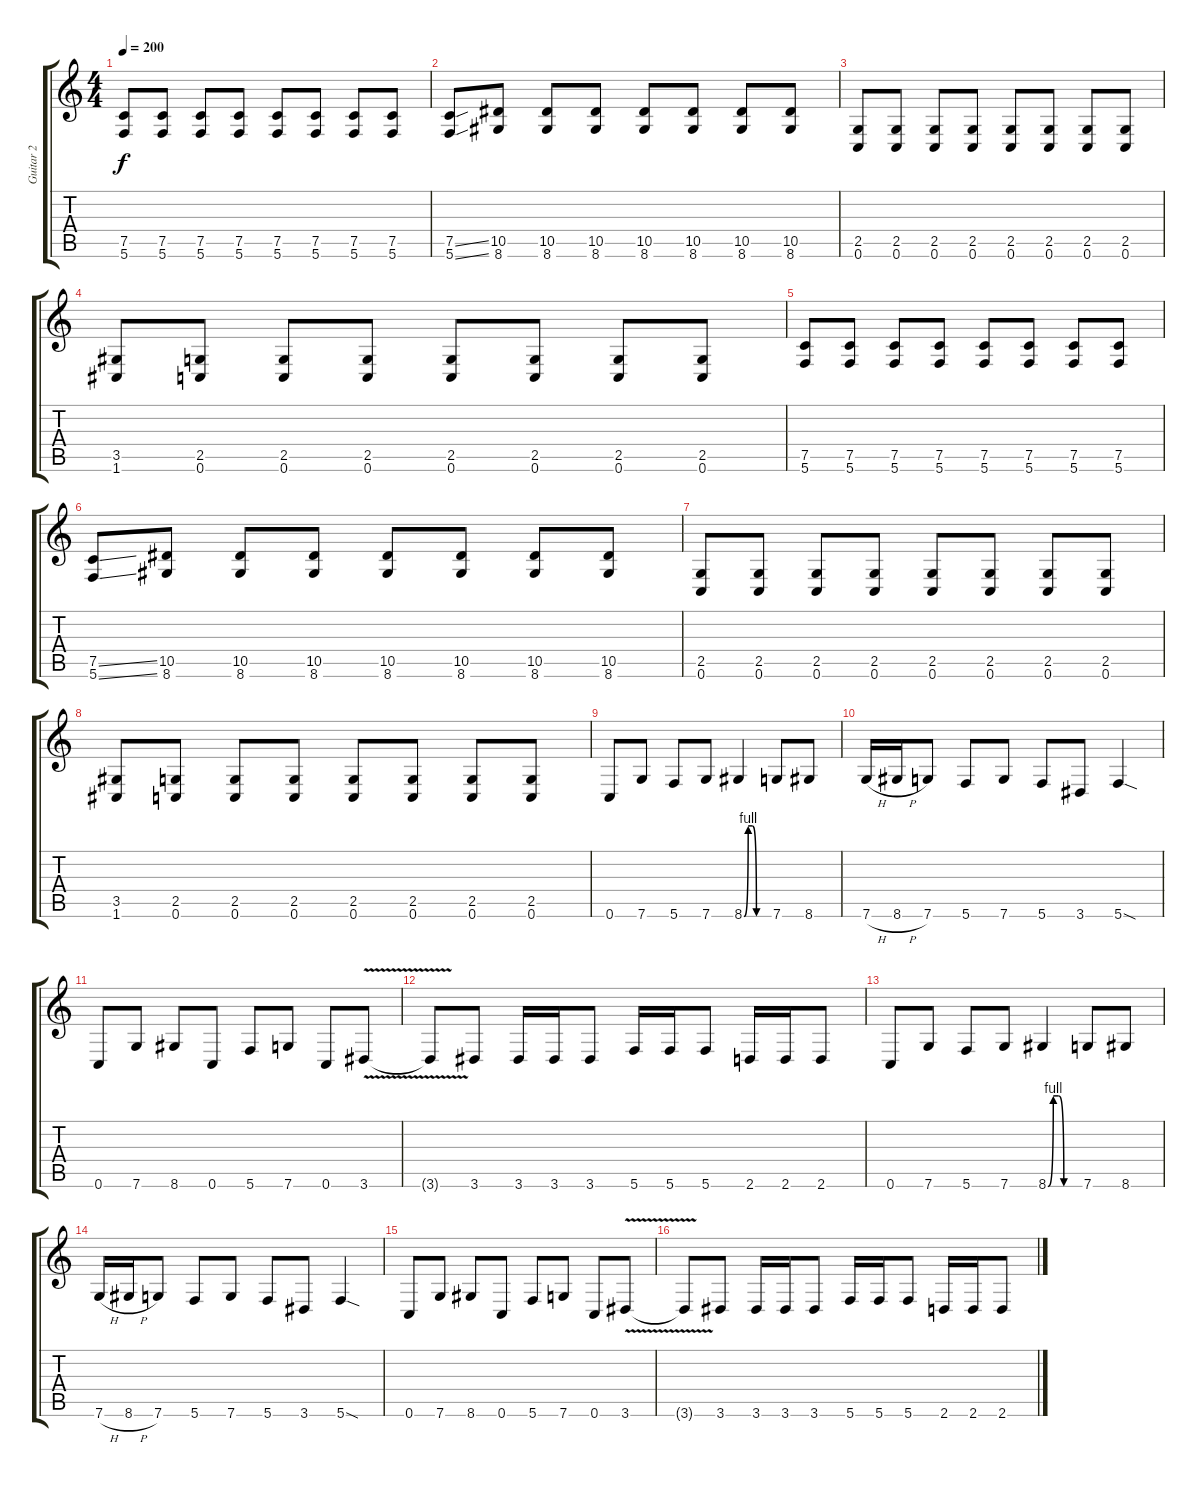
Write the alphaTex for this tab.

\track ("Guitar 2" "Guitar 2") {instrument distortionguitar}
\staff {score tabs}
\tuning (C4 G3 Eb3 Bb2 F2 C2) {hide}
\ts (4 4)
\tempo 200
\clef g2
\ks c
(7.5 5.6).8{dy f} (7.5 5.6).8 (7.5 5.6).8 (7.5 5.6).8 (7.5 5.6).8 (7.5 5.6).8 (7.5 5.6).8 (7.5 5.6).8 |
(7.5{ss} 5.6{ss}).8 (10.5 8.6).8 (10.5 8.6).8 (10.5 8.6).8 (10.5 8.6).8 (10.5 8.6).8 (10.5 8.6).8 (10.5 8.6).8 |
(2.5 0.6).8 (2.5 0.6).8 (2.5 0.6).8 (2.5 0.6).8 (2.5 0.6).8 (2.5 0.6).8 (2.5 0.6).8 (2.5 0.6).8 |
(3.5 1.6).8 (2.5 0.6).8 (2.5 0.6).8 (2.5 0.6).8 (2.5 0.6).8 (2.5 0.6).8 (2.5 0.6).8 (2.5 0.6).8 |
(7.5 5.6).8 (7.5 5.6).8 (7.5 5.6).8 (7.5 5.6).8 (7.5 5.6).8 (7.5 5.6).8 (7.5 5.6).8 (7.5 5.6).8 |
(7.5{ss} 5.6{ss}).8 (10.5 8.6).8 (10.5 8.6).8 (10.5 8.6).8 (10.5 8.6).8 (10.5 8.6).8 (10.5 8.6).8 (10.5 8.6).8 |
(2.5 0.6).8 (2.5 0.6).8 (2.5 0.6).8 (2.5 0.6).8 (2.5 0.6).8 (2.5 0.6).8 (2.5 0.6).8 (2.5 0.6).8 |
(3.5 1.6).8 (2.5 0.6).8 (2.5 0.6).8 (2.5 0.6).8 (2.5 0.6).8 (2.5 0.6).8 (2.5 0.6).8 (2.5 0.6).8 |
0.6.8 7.6.8 5.6.8 7.6.8 8.6{be (custom 0 0 10 4 20 4 30 0 60 0)}.4 7.6.8 8.6.8 |
7.6{h}.16 8.6{h}.16 7.6.8 5.6.8 7.6.8 5.6.8 3.6.8 5.6{sod}.4 |
0.6.8 7.6.8 8.6.8 0.6.8 5.6.8 7.6.8 0.6.8 3.6{v}.8 |
3.6{t}.8 3.6.8 3.6.16 3.6.16 3.6.8 5.6.16 5.6.16 5.6.8 2.6.16 2.6.16 2.6.8 |
0.6.8 7.6.8 5.6.8 7.6.8 8.6{be (custom 0 0 10 4 20 4 30 0 60 0)}.4 7.6.8 8.6.8 |
7.6{h}.16 8.6{h}.16 7.6.8 5.6.8 7.6.8 5.6.8 3.6.8 5.6{sod}.4 |
0.6.8 7.6.8 8.6.8 0.6.8 5.6.8 7.6.8 0.6.8 3.6{v}.8 |
3.6{t}.8 3.6.8 3.6.16 3.6.16 3.6.8 5.6.16 5.6.16 5.6.8 2.6.16 2.6.16 2.6.8
